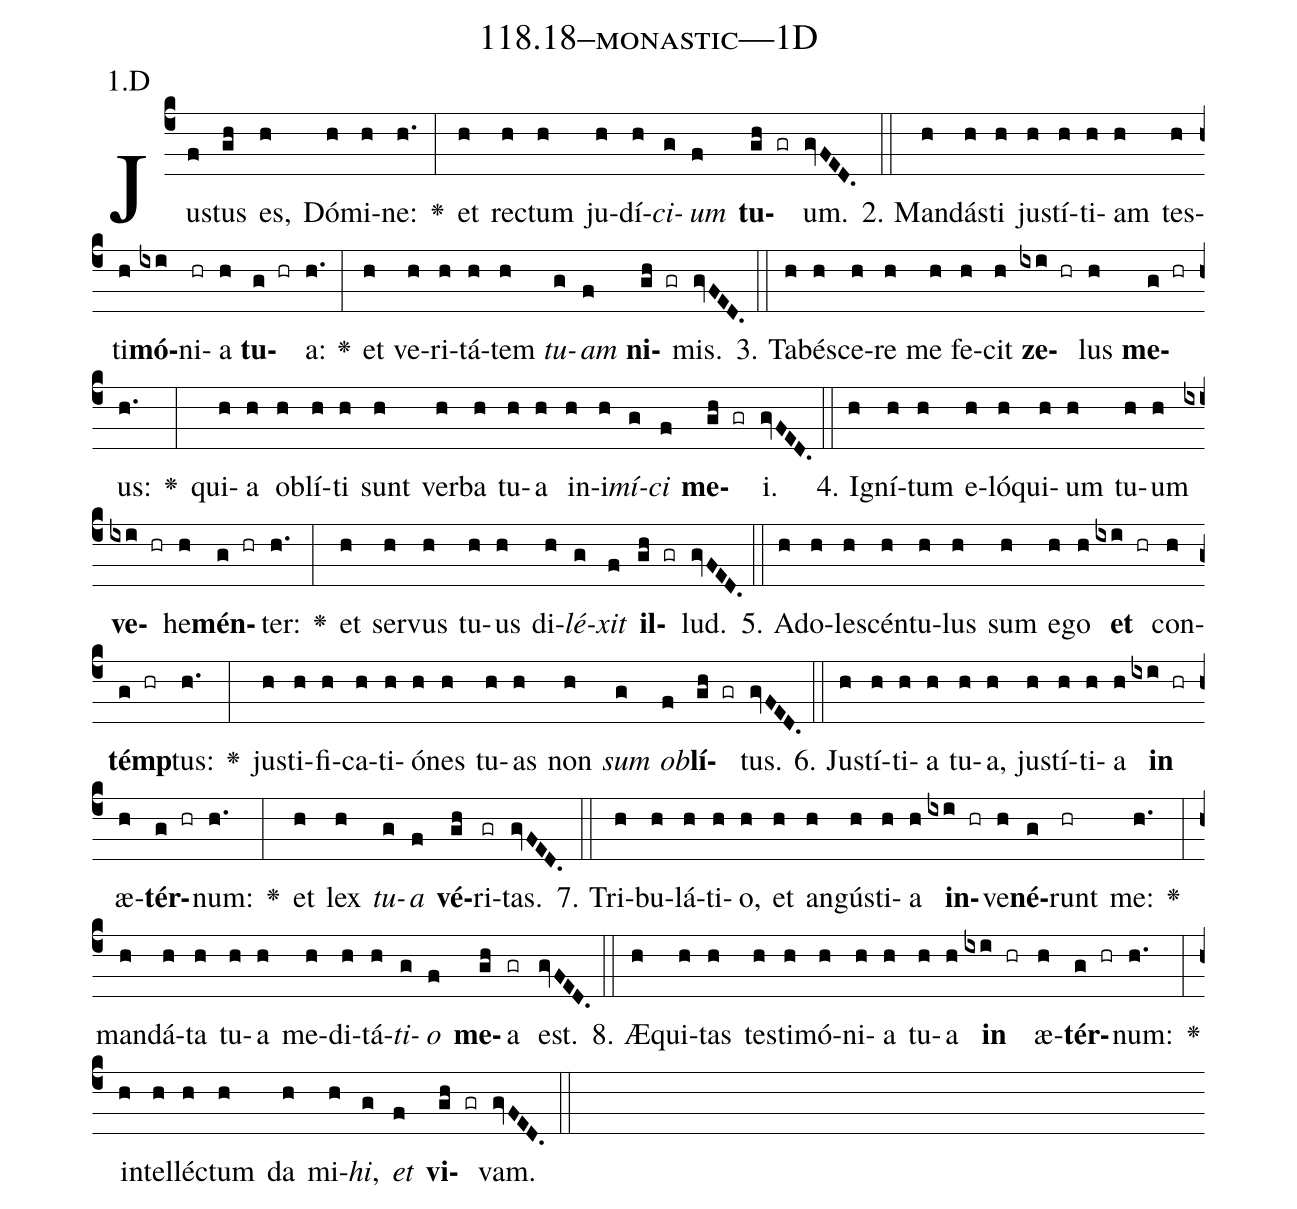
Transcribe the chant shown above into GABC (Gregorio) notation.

name: 118.18--monastic---1D;
annotation: 1.D;
%%
(c4)Jus(f)tus(gh) es,(h) Dó(h)mi(h)ne:(h.) <v>\greheightstar</v>(:) et(h) rec(h)tum(h) ju(h)dí(h)<i>ci</i>(g)<i>um</i>(f) <b>tu</b>(gh gr)um.(gvFED.) (::)
2. Man(h)dás(h)ti(h) jus(h)tí(h)ti(h)am(h) tes(h)ti(h)<b>mó</b>(ixi)ni(hr)a(h) <b>tu</b>(g hr)a:(h.) <v>\greheightstar</v>(:) et(h) ve(h)ri(h)tá(h)tem(h) <i>tu</i>(g)<i>am</i>(f) <b>ni</b>(gh gr)mis.(gvFED.) (::)
3. Ta(h)bé(h)sce(h)re(h) me(h) fe(h)cit(h) <b>ze</b>(ixi hr)lus(h) <b>me</b>(g hr)us:(h.) <v>\greheightstar</v>(:) qui(h)a(h) ob(h)lí(h)ti(h) sunt(h) ver(h)ba(h) tu(h)a(h) in(h)i(h)<i>mí</i>(g)<i>ci</i>(f) <b>me</b>(gh gr)i.(gvFED.) (::)
4. I(h)gní(h)tum(h) e(h)ló(h)qui(h)um(h) tu(h)um(h) <b>ve</b>(ixi hr)he(h)<b>mén</b>(g hr)ter:(h.) <v>\greheightstar</v>(:) et(h) ser(h)vus(h) tu(h)us(h) di(h)<i>lé</i>(g)<i>xit</i>(f) <b>il</b>(gh gr)lud.(gvFED.) (::)
5. Ad(h)o(h)le(h)scén(h)tu(h)lus(h) sum(h) e(h)go(h) <b>et</b>(ixi hr) con(h)<b>témp</b>(g hr)tus:(h.) <v>\greheightstar</v>(:) jus(h)ti(h)fi(h)ca(h)ti(h)ó(h)nes(h) tu(h)as(h) non(h) <i>sum</i>(g) <i>ob</i>(f)<b>lí</b>(gh gr)tus.(gvFED.) (::)
6. Jus(h)tí(h)ti(h)a(h) tu(h)a,(h) jus(h)tí(h)ti(h)a(h) <b>in</b>(ixi hr) æ(h)<b>tér</b>(g hr)num:(h.) <v>\greheightstar</v>(:) et(h) lex(h) <i>tu</i>(g)<i>a</i>(f) <b>vé</b>(gh)ri(gr)tas.(gvFED.) (::)
7. Tri(h)bu(h)lá(h)ti(h)o,(h) et(h) an(h)gús(h)ti(h)a(h) <b>in</b>(ixi hr)ve(h)<b>né</b>(g)runt(hr) me:(h.) <v>\greheightstar</v>(:) man(h)dá(h)ta(h) tu(h)a(h) me(h)di(h)tá(h)<i>ti</i>(g)<i>o</i>(f) <b>me</b>(gh)a(gr) est.(gvFED.) (::)
8. Æ(h)qui(h)tas(h) tes(h)ti(h)mó(h)ni(h)a(h) tu(h)a(h) <b>in</b>(ixi hr) æ(h)<b>tér</b>(g hr)num:(h.) <v>\greheightstar</v>(:) in(h)tel(h)léc(h)tum(h) da(h) mi(h)<i>hi</i>,(g) <i>et</i>(f) <b>vi</b>(gh gr)vam.(gvFED.) (::)
